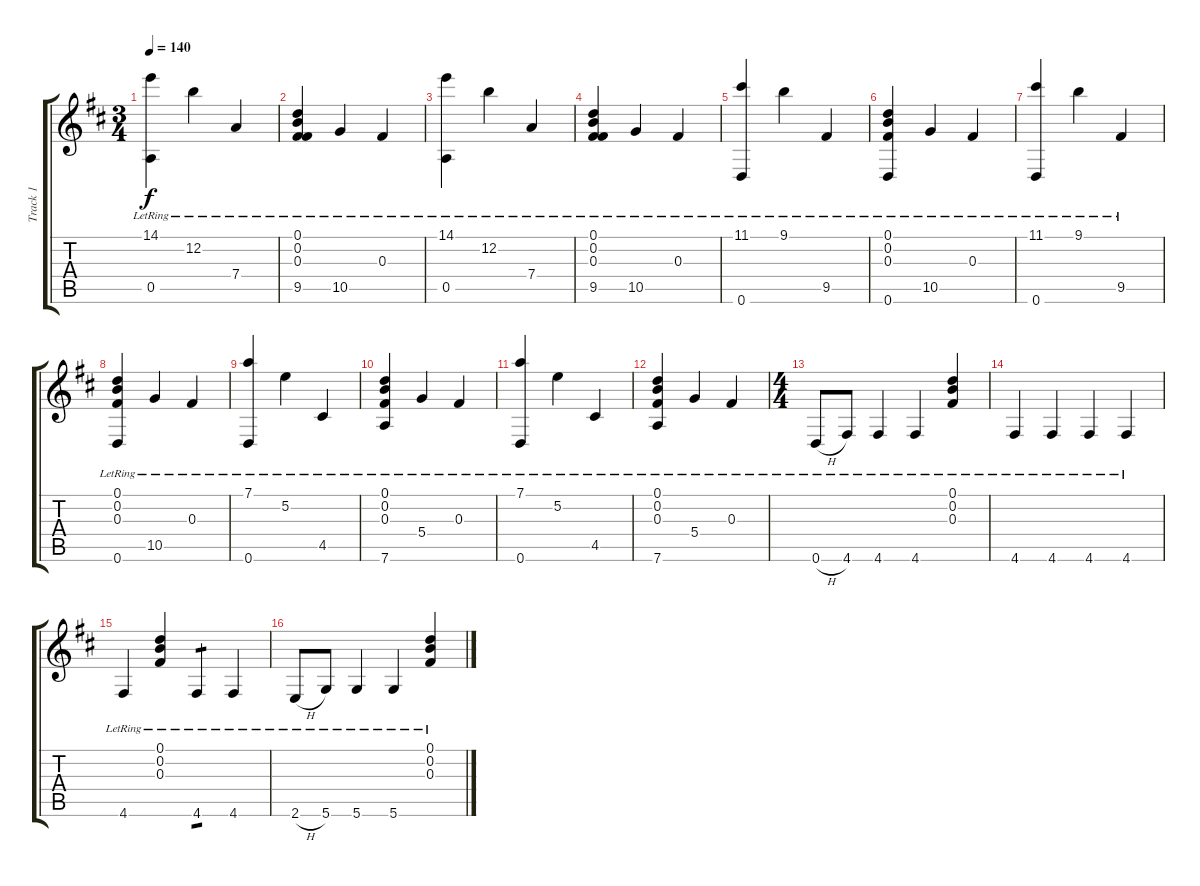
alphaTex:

\track ("Track 1" "Track 1") {instrument acousticguitarnylon}
\staff {score tabs}
\tuning (D4 B3 Gb3 D3 A2 D2) {hide}
\ts (3 4)
\tempo 140
\clef g2
\ks d
(14.1{lr} 0.5{lr}).4{dy f} 12.2{lr}.4 7.4{lr}.4 |
(0.1{lr} 0.2{lr} 0.3{lr} 9.5{lr}).4 10.5{lr}.4 0.3{lr}.4 |
(14.1{lr} 0.5{lr}).4 12.2{lr}.4 7.4{lr}.4 |
(0.1{lr} 0.2{lr} 0.3{lr} 9.5{lr}).4 10.5{lr}.4 0.3{lr}.4 |
(11.1{lr} 0.6{lr}).4 9.1{lr}.4 9.5{lr}.4 |
(0.1{lr} 0.2{lr} 0.3{lr} 0.6{lr}).4 10.5{lr}.4 0.3{lr}.4 |
(11.1{lr} 0.6{lr}).4 9.1{lr}.4 9.5{lr}.4 |
(0.1{lr} 0.2{lr} 0.3{lr} 0.6{lr}).4 10.5{lr}.4 0.3{lr}.4 |
(7.1{lr} 0.6{lr}).4 5.2{lr}.4 4.5{lr}.4 |
(0.1{lr} 0.2{lr} 0.3{lr} 7.6{lr}).4 5.4{lr}.4 0.3{lr}.4 |
(7.1{lr} 0.6{lr}).4 5.2{lr}.4 4.5{lr}.4 |
(0.1{lr} 0.2{lr} 0.3{lr} 7.6{lr}).4 5.4{lr}.4 0.3{lr}.4 |
\ts (4 4)
0.6{h lr}.8 4.6{lr}.8 4.6{lr}.4 4.6{lr}.4 (0.1{lr} 0.2{lr} 0.3{lr}).4 |
4.6{lr}.4 4.6{lr}.4 4.6{lr}.4 4.6{lr}.4 |
4.6{lr}.4 (0.1{lr} 0.2{lr} 0.3{lr}).4 4.6{lr}.4{tp 1} 4.6{lr}.4 |
2.6{h lr}.8 5.6{lr}.8 5.6{lr}.4 5.6{lr}.4 (0.1{lr} 0.2{lr} 0.3{lr}).4
